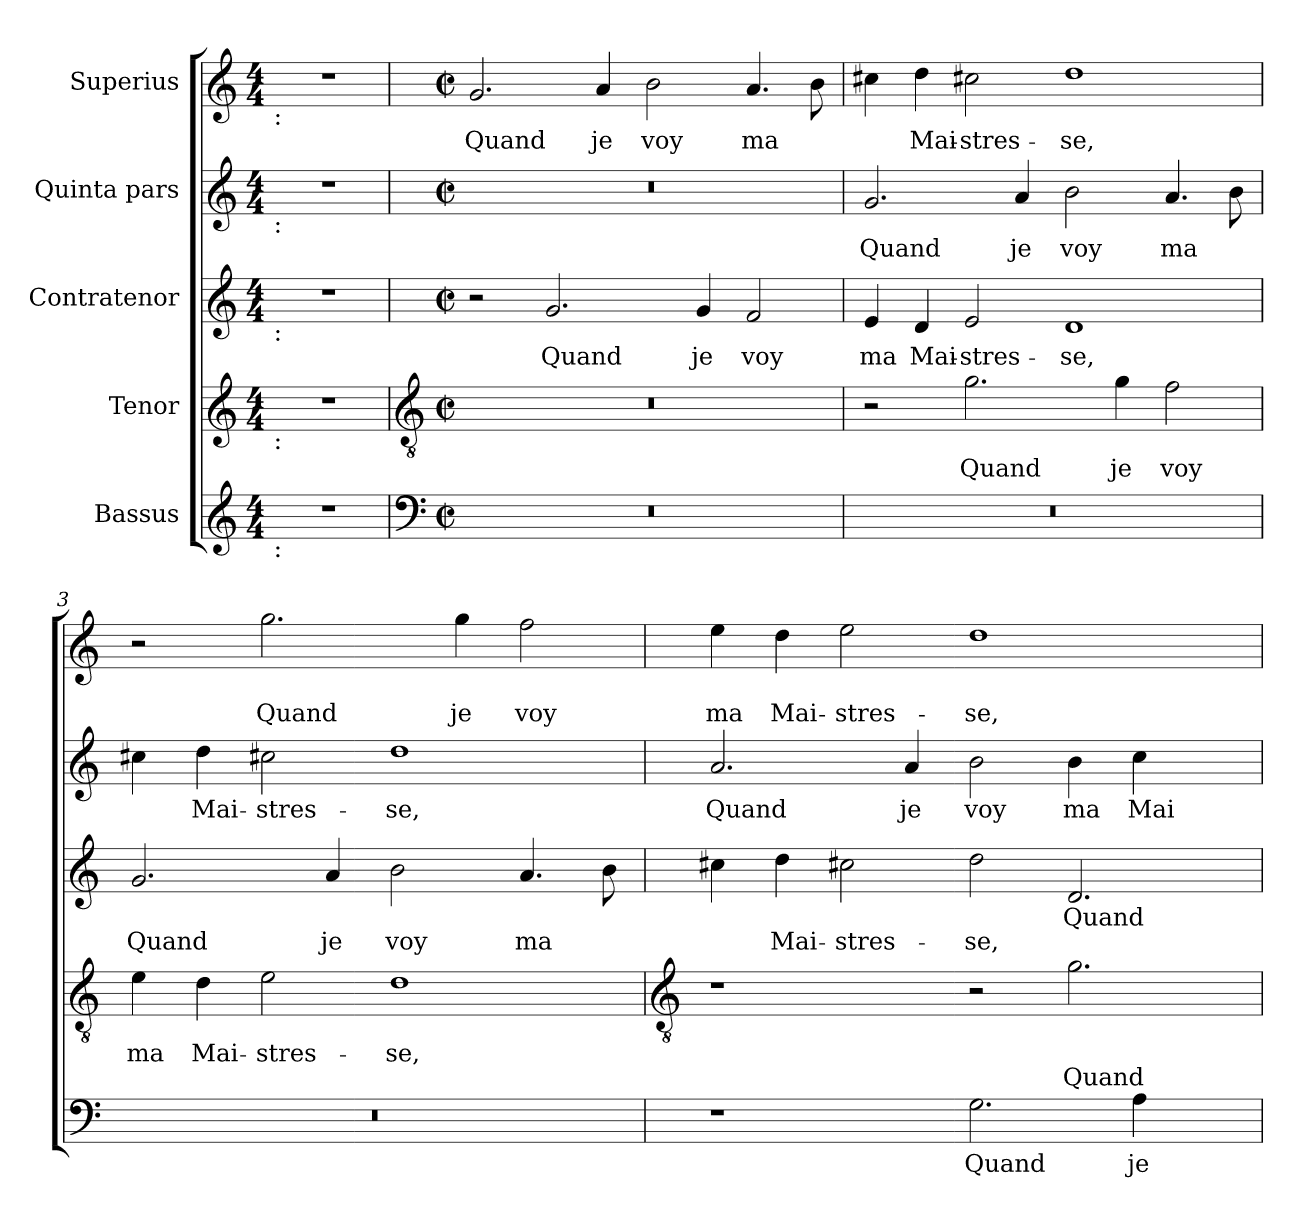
**kern	**text	**kern	**text	**text	**kern	**text	**text	**kern	**text	**kern	**text	**text
*part5	*part5	*part4	*part4	*part4	*part3	*part3	*part3	*part2	*part2	*part1	*part1	*part1
*staff5	*staff5	*staff4	*staff4	*staff4	*staff3	*staff3	*staff3	*staff2	*staff2	*staff1	*staff1	*staff1
*I"Bassus	*	*I"Tenor	*	*	*I"Contratenor	*	*	*I"Quinta pars	*	*I"Superius	*	*
*clefG2	*	*clefG2	*	*	*clefG2	*	*	*clefG2	*	*clefG2	*	*
*k[]	*	*k[]	*	*	*k[]	*	*	*k[]	*	*k[]	*	*
*C:	*	*C:	*	*	*C:	*	*	*C:	*	*C:	*	*
*M4/4	*	*M4/4	*	*	*M4/4	*	*	*M4/4	*	*M4/4	*	*
=	=	=	=	=	=	=	=	=	=	=	=	=
!	!	!	!	!	!	!	!	!	!	!LO:TX:b:t=&colon;	!	!
!	!	!	!	!	!	!	!	!LO:TX:b:t=&colon;	!	!	!	!
!	!	!	!	!	!LO:TX:b:t=&colon;	!	!	!	!	!	!	!
!	!	!LO:TX:b:t=&colon;	!	!	!	!	!	!	!	!	!	!
!LO:TX:b:t=&colon;	!	!	!	!	!	!	!	!	!	!	!	!
1r	.	1r	.	.	1r	.	.	1r	.	1r	.	.
!!LO:LB:g=z
=1	=1	=1	=1	=1	=1	=1	=1	=1	=1	=1	=1	=1
*clefF4	*	*clefGv2	*	*	*	*	*	*	*	*	*	*
*M4/2	*	*M4/2	*	*	*M4/2	*	*	*M4/2	*	*M4/2	*	*
*met(c|)	*	*met(c|)	*	*	*met(c|)	*	*	*met(c|)	*	*met(c|)	*	*
!	!	!	!	!	!	!	!	!	!	!	!LO:LY:b	!
0r	.	0r	.	.	2r	.	.	0r	.	2.g	Quand	.
!	!	!	!	!	!	!LO:LY:b	!	!	!	!	!	!
.	.	.	.	.	2.g	Quand	.	.	.	.	.	.
!	!	!	!	!	!	!	!	!	!	!	!LO:LY:b	!
.	.	.	.	.	.	.	.	.	.	4a	je	.
!	!	!	!	!	!	!	!	!	!	!	!LO:LY:b	!
.	.	.	.	.	.	.	.	.	.	2b	voy	.
!	!	!	!	!	!	!LO:LY:b	!	!	!	!	!	!
.	.	.	.	.	4g	je	.	.	.	.	.	.
!	!	!	!	!	!	!LO:LY:b	!	!	!	!	!LO:LY:b	!
.	.	.	.	.	2f	voy	.	.	.	4.a	ma	.
.	.	.	.	.	.	.	.	.	.	8b	.	.
=2	=2	=2	=2	=2	=2	=2	=2	=2	=2	=2	=2	=2
!	!	!	!	!	!	!LO:LY:b	!	!	!LO:LY:b	!	!	!
0r	.	2r	.	.	4e	ma	.	2.g	Quand	4cc#X	.	.
!	!	!	!	!	!	!LO:LY:b	!	!	!	!	!LO:LY:b	!
.	.	.	.	.	4d	Mai-	.	.	.	4dd	Mai-	.
!	!	!	!LO:LY:b	!	!	!LO:LY:b	!	!	!	!	!LO:LY:b	!
.	.	2.g	Quand	.	2e	-stres-	.	.	.	2cc#X	-stres-	.
!	!	!	!	!	!	!	!	!	!LO:LY:b	!	!	!
.	.	.	.	.	.	.	.	4a	je	.	.	.
!	!	!	!	!	!	!LO:LY:b	!	!	!LO:LY:b	!	!LO:LY:b	!
.	.	.	.	.	1d	-se,	.	2b	voy	1dd	-se,	.
!	!	!	!LO:LY:b	!	!	!	!	!	!	!	!	!
.	.	4g	je	.	.	.	.	.	.	.	.	.
!	!	!	!LO:LY:b	!	!	!	!	!	!LO:LY:b	!	!	!
.	.	2f	voy	.	.	.	.	4.a	ma	.	.	.
.	.	.	.	.	.	.	.	8b	.	.	.	.
=3	=3	=3	=3	=3	=3	=3	=3	=3	=3	=3	=3	=3
!	!	!	!LO:LY:b	!	!	!	!LO:LY:b	!	!	!	!	!
0r	.	4e	ma	.	2.g	.	Quand	4cc#X	.	2r	.	.
!	!	!	!LO:LY:b	!	!	!	!	!	!LO:LY:b	!	!	!
.	.	4d	Mai-	.	.	.	.	4dd	Mai-	.	.	.
!	!	!	!LO:LY:b	!	!	!	!	!	!LO:LY:b	!	!	!LO:LY:b
.	.	2e	-stres-	.	.	.	.	2cc#X	-stres-	2.gg	.	Quand
!	!	!	!	!	!	!	!LO:LY:b	!	!	!	!	!
.	.	.	.	.	4a	.	je	.	.	.	.	.
!	!	!	!LO:LY:b	!	!	!	!LO:LY:b	!	!LO:LY:b	!	!	!
.	.	1d	-se,	.	2b	.	voy	1dd	-se,	.	.	.
!	!	!	!	!	!	!	!	!	!	!	!	!LO:LY:b
.	.	.	.	.	.	.	.	.	.	4gg	.	je
!	!	!	!	!	!	!	!LO:LY:b	!	!	!	!	!LO:LY:b
.	.	.	.	.	4.a	.	ma	.	.	2ff	.	voy
.	.	.	.	.	8b	.	.	.	.	.	.	.
!!LO:LB:g=z
=4	=4	=4	=4	=4	=4	=4	=4	=4	=4	=4	=4	=4
*	*	*clefGv2	*	*	*	*	*	*	*	*	*	*
!	!	!	!	!	!	!	!	!	!LO:LY:b	!	!	!LO:LY:b
1r	.	1r	.	.	4cc#X	.	.	2.a	Quand	4ee	.	ma
!	!	!	!	!	!	!	!LO:LY:b	!	!	!	!	!LO:LY:b
.	.	.	.	.	4dd	.	Mai-	.	.	4dd	.	Mai-
!	!	!	!	!	!	!	!LO:LY:b	!	!	!	!	!LO:LY:b
.	.	.	.	.	2cc#X	.	-stres-	.	.	2ee	.	-stres-
!	!	!	!	!	!	!	!	!	!LO:LY:b	!	!	!
.	.	.	.	.	.	.	.	4a	je	.	.	.
!	!LO:LY:b	!	!	!	!	!	!LO:LY:b	!	!LO:LY:b	!	!	!LO:LY:b
2.G	Quand	2r	.	.	2dd	.	-se,	2b	voy	1dd	.	-se,
!	!	!	!	!LO:LY:b	!	!LO:LY:b	!	!	!LO:LY:b	!	!	!
.	.	2.g	.	Quand	2.d	Quand	.	4b	ma	.	.	.
!	!LO:LY:b	!	!	!	!	!	!	!	!LO:LY:b	!	!	!
4A	je	.	.	.	.	.	.	4cc	Mai-	.	.	.
4ryy	.	.	.	.	.	.	.	4ryy	.	4ryy	.	.
=	=	=	=	=	=	=	=	=	=	=	=	=
*-	*-	*-	*-	*-	*-	*-	*-	*-	*-	*-	*-	*-
